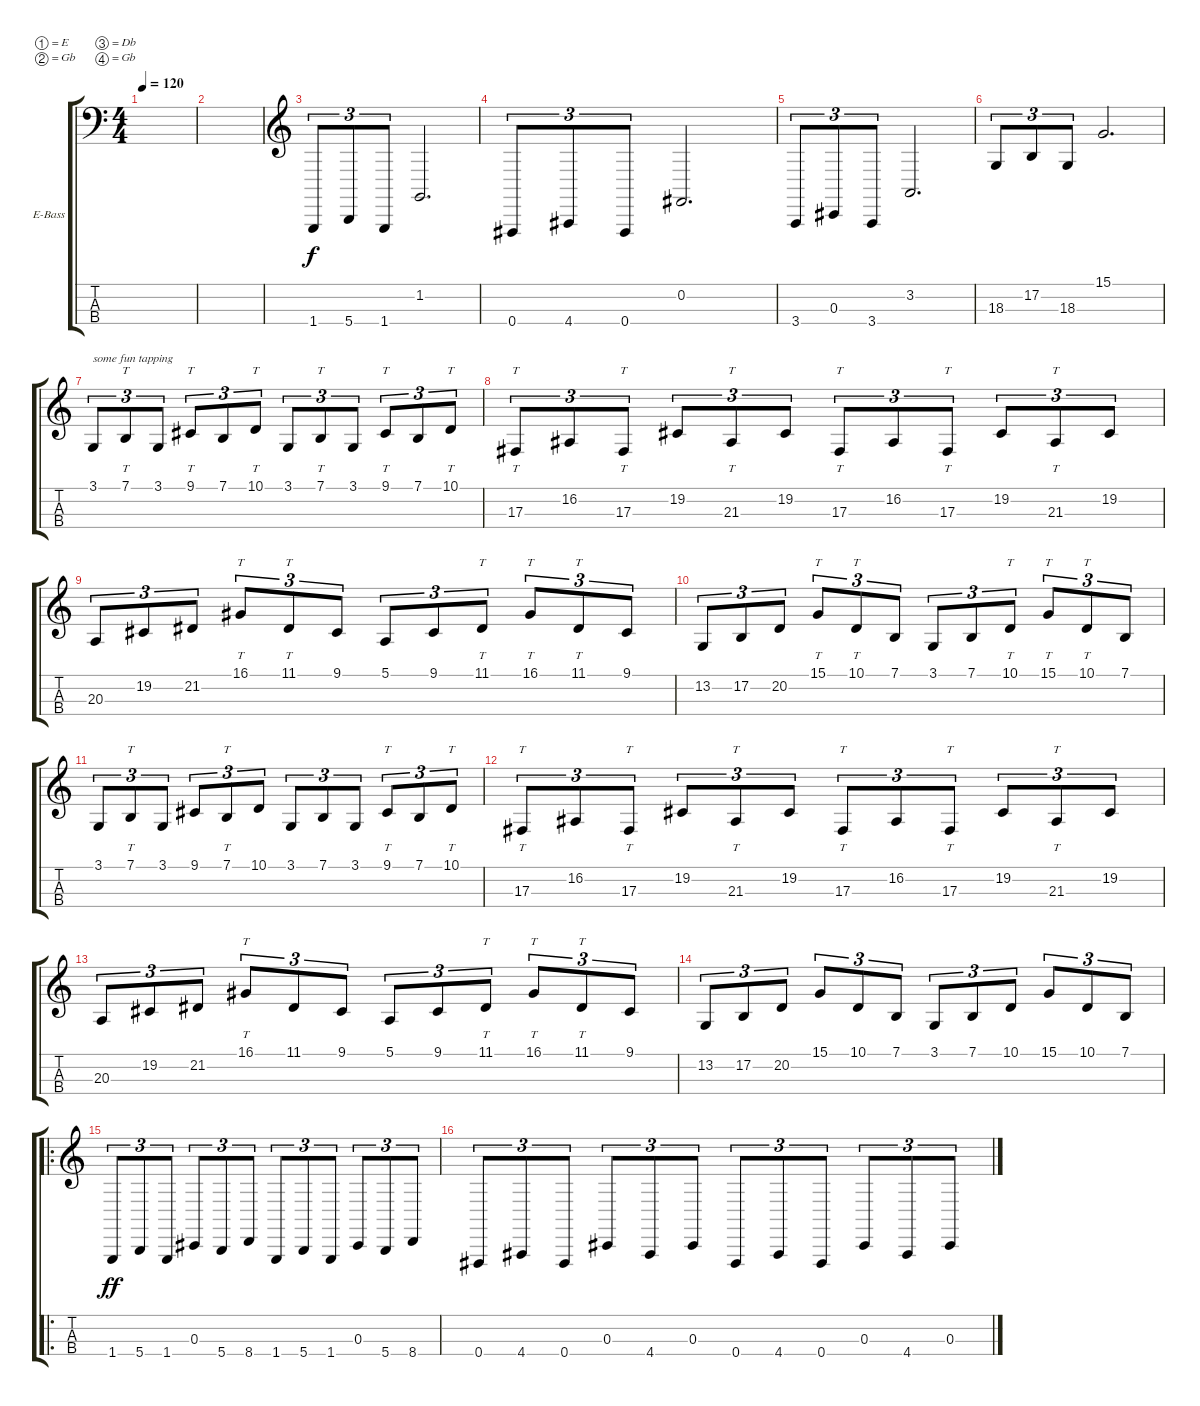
\defaultSystemsLayout 4
\bracketExtendMode groupsimilarinstruments
\firstSystemTrackNameOrientation horizontal
\otherSystemsTrackNameOrientation horizontal
\track ("Electric Bass" "E-Bass") {instrument electricbassfinger}
\staff {score tabs}
\tuning (E2 Gb1 Db1 Gb0)
\ts (4 4)
\tempo 120
\clef f4
\ks c
|
|
\clef g2
1.4.8{tu (3 2)} 5.4.8{tu (3 2)} 1.4.8{tu (3 2)} 1.2.2{d} |
0.4.8{tu (3 2)} 4.4.8{tu (3 2)} 0.4.8{tu (3 2)} 0.2.2{d} |
3.4.8{tu (3 2)} 0.3.8{tu (3 2)} 3.4.8{tu (3 2)} 3.2.2{d} |
18.3.8{tu (3 2)} 17.2.8{tu (3 2)} 18.3.8{tu (3 2)} 15.1.2{d} |
3.1.8{tu (3 2) txt "some fun tapping" dy f} 7.1.8{tt tu (3 2)} 3.1.8{tu (3 2)} 9.1.8{tt tu (3 2)} 7.1.8{tu (3 2)} 10.1.8{tt tu (3 2)} 3.1.8{tu (3 2)} 7.1.8{tt tu (3 2)} 3.1.8{tu (3 2)} 9.1.8{tt tu (3 2)} 7.1.8{tu (3 2)} 10.1.8{tt tu (3 2)} |
17.3.8{tt tu (3 2)} 16.2.8{tu (3 2)} 17.3.8{tt tu (3 2)} 19.2.8{tu (3 2)} 21.3.8{tt tu (3 2)} 19.2.8{tu (3 2)} 17.3.8{tt tu (3 2)} 16.2.8{tu (3 2)} 17.3.8{tt tu (3 2)} 19.2.8{tu (3 2)} 21.3.8{tt tu (3 2)} 19.2.8{tu (3 2)} |
20.3.8{tu (3 2)} 19.2.8{tu (3 2)} 21.2.8{tu (3 2)} 16.1.8{tt tu (3 2)} 11.1.8{tt tu (3 2)} 9.1.8{tu (3 2)} 5.1.8{tu (3 2)} 9.1.8{tu (3 2)} 11.1.8{tt tu (3 2)} 16.1.8{tt tu (3 2)} 11.1.8{tt tu (3 2)} 9.1.8{tu (3 2)} |
13.2.8{tu (3 2)} 17.2.8{tu (3 2)} 20.2.8{tu (3 2)} 15.1.8{tt tu (3 2)} 10.1.8{tt tu (3 2)} 7.1.8{tu (3 2)} 3.1.8{tu (3 2)} 7.1.8{tu (3 2)} 10.1.8{tt tu (3 2)} 15.1.8{tt tu (3 2)} 10.1.8{tt tu (3 2)} 7.1.8{tu (3 2)} |
3.1.8{tu (3 2)} 7.1.8{tt tu (3 2)} 3.1.8{tu (3 2)} 9.1.8{tu (3 2)} 7.1.8{tt tu (3 2)} 10.1.8{tu (3 2)} 3.1.8{tu (3 2)} 7.1.8{tu (3 2)} 3.1.8{tu (3 2)} 9.1.8{tt tu (3 2)} 7.1.8{tu (3 2)} 10.1.8{tt tu (3 2)} |
17.3.8{tt tu (3 2)} 16.2.8{tu (3 2)} 17.3.8{tt tu (3 2)} 19.2.8{tu (3 2)} 21.3.8{tt tu (3 2)} 19.2.8{tu (3 2)} 17.3.8{tt tu (3 2)} 16.2.8{tu (3 2)} 17.3.8{tt tu (3 2)} 19.2.8{tu (3 2)} 21.3.8{tt tu (3 2)} 19.2.8{tu (3 2)} |
20.3.8{tu (3 2)} 19.2.8{tu (3 2)} 21.2.8{tu (3 2)} 16.1.8{tt tu (3 2)} 11.1.8{tu (3 2)} 9.1.8{tu (3 2)} 5.1.8{tu (3 2)} 9.1.8{tu (3 2)} 11.1.8{tt tu (3 2)} 16.1.8{tt tu (3 2)} 11.1.8{tt tu (3 2)} 9.1.8{tu (3 2)} |
13.2.8{tu (3 2)} 17.2.8{tu (3 2)} 20.2.8{tu (3 2)} 15.1.8{tu (3 2)} 10.1.8{tu (3 2)} 7.1.8{tu (3 2)} 3.1.8{tu (3 2)} 7.1.8{tu (3 2)} 10.1.8{tu (3 2)} 15.1.8{tu (3 2)} 10.1.8{tu (3 2)} 7.1.8{tu (3 2)} |
\ro
1.4.8{tu (3 2) dy ff} 5.4.8{tu (3 2)} 1.4.8{tu (3 2)} 0.3.8{tu (3 2)} 5.4.8{tu (3 2)} 8.4.8{tu (3 2)} 1.4.8{tu (3 2)} 5.4.8{tu (3 2)} 1.4.8{tu (3 2)} 0.3.8{tu (3 2)} 5.4.8{tu (3 2)} 8.4.8{tu (3 2)} |
0.4.8{tu (3 2)} 4.4.8{tu (3 2)} 0.4.8{tu (3 2)} 0.3.8{tu (3 2)} 4.4.8{tu (3 2)} 0.3.8{tu (3 2)} 0.4.8{tu (3 2)} 4.4.8{tu (3 2)} 0.4.8{tu (3 2)} 0.3.8{tu (3 2)} 4.4.8{tu (3 2)} 0.3.8{tu (3 2)}
